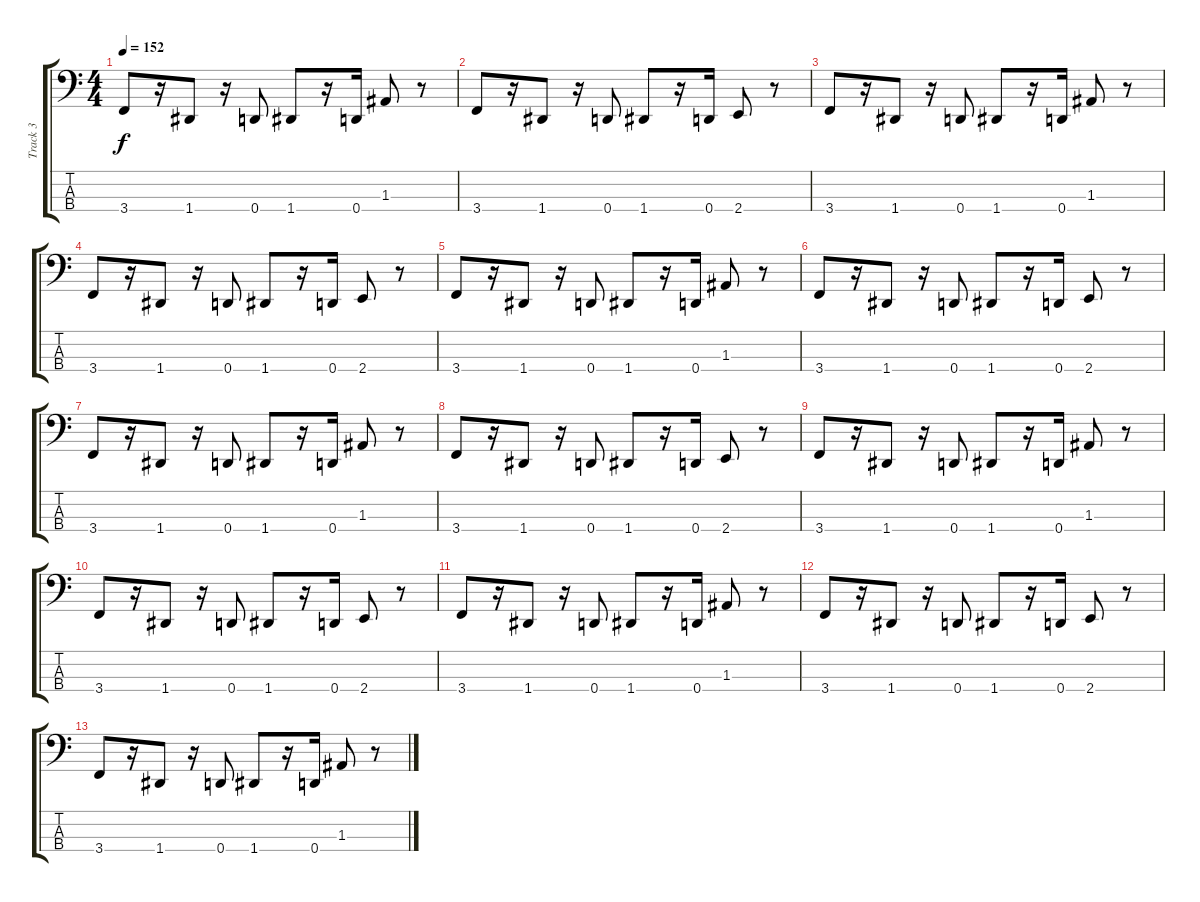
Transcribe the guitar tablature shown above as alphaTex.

\track ("Track 3" "Track 3") {instrument electricbasspick}
\staff {score tabs}
\tuning (G2 D2 A1 D1) {hide}
\ts (4 4)
\tempo 152
\clef f4
\ks c
3.4.8{dy f} r.16 1.4.8 r.16 0.4.8 1.4.8 r.16 0.4.16 1.3.8 r.8 |
3.4.8 r.16 1.4.8 r.16 0.4.8 1.4.8 r.16 0.4.16 2.4.8 r.8 |
3.4.8 r.16 1.4.8 r.16 0.4.8 1.4.8 r.16 0.4.16 1.3.8 r.8 |
3.4.8 r.16 1.4.8 r.16 0.4.8 1.4.8 r.16 0.4.16 2.4.8 r.8 |
3.4.8 r.16 1.4.8 r.16 0.4.8 1.4.8 r.16 0.4.16 1.3.8 r.8 |
3.4.8 r.16 1.4.8 r.16 0.4.8 1.4.8 r.16 0.4.16 2.4.8 r.8 |
3.4.8 r.16 1.4.8 r.16 0.4.8 1.4.8 r.16 0.4.16 1.3.8 r.8 |
3.4.8{volume 0} r.16 1.4.8 r.16 0.4.8 1.4.8 r.16 0.4.16 2.4.8 r.8 |
3.4.8 r.16 1.4.8 r.16 0.4.8 1.4.8 r.16 0.4.16 1.3.8 r.8 |
3.4.8 r.16 1.4.8 r.16 0.4.8 1.4.8 r.16 0.4.16 2.4.8 r.8 |
3.4.8 r.16 1.4.8 r.16 0.4.8 1.4.8 r.16 0.4.16 1.3.8 r.8 |
3.4.8 r.16 1.4.8 r.16 0.4.8 1.4.8 r.16 0.4.16 2.4.8 r.8 |
3.4.8 r.16 1.4.8 r.16 0.4.8 1.4.8 r.16 0.4.16 1.3.8 r.8
